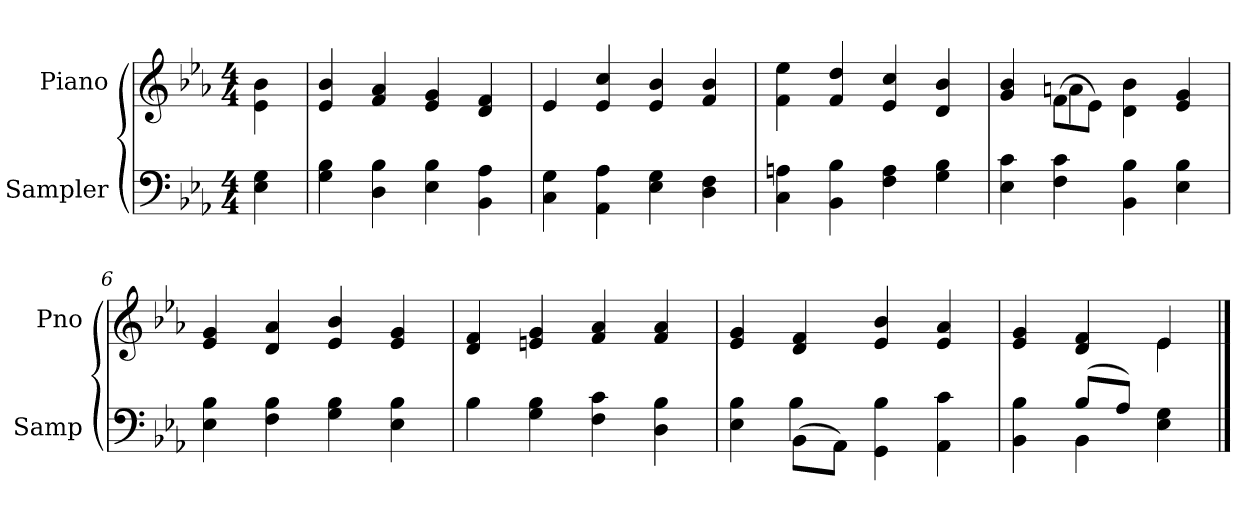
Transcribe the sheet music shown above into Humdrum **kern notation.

**kern	**kern
*part2	*part1
*staff2	*staff1
*I"Sampler	*I"Piano
*I'Samp	*I'Pno
*clefF4	*clefG2
*k[b-e-a-]	*k[b-e-a-]
*E-:	*E-:
*M4/4	*M4/4
=1	=1
4E- 4G	4e-\ 4b-\
=2	=2
4G 4B-	4e- 4b-
4D 4B-	4f 4a-
4E- 4B-	4e- 4g
4BB- 4A-	4d 4f
=3	=3
4C 4G	4e-
4AA- 4A-	4e- 4cc
4E- 4G	4e- 4b-
4D 4F	4f 4b-
=4	=4
4C 4An	4f 4ee-
4BB- 4B-	4f 4dd
4F 4A	4e- 4cc
4G 4B-	4d 4b-
=5	=5
*	*^
4E- 4c	4g 4b-	4ryy
4F 4c	(8f\L	4an
.	8e-\J)	.
4BB- 4B-	4d\ 4b-\	2ryy
4E- 4B-	4e- 4g	.
*	*v	*v
=6	=6
4E- 4B-	4e- 4g
4F 4B-	4d 4a-
4G 4B-	4e- 4b-
4E- 4B-	4e- 4g
=7	=7
4B-	4d 4f
4G 4B-	4en 4g
4F 4c	4f 4a-
4D 4B-	4f 4a-
=8	=8
*^	*
4E- 4B-	4ryy	4e- 4g
(8BB-\L	4B-	4d 4f
8AA-\J)	.	.
4GG 4B-	2ryy	4e- 4b-
4AA- 4c	.	4e- 4a-
=9	=9	=9
*	*	*^
4BB- 4B-	4ryy	4e- 4g	2ryy
(8B-/L	4BB-	4d 4f	.
8A-/J)	.	.	.
4E- 4G	4ryy	4e-/	4e-
*v	*v	*	*
*	*v	*v
==	==
*-	*-
